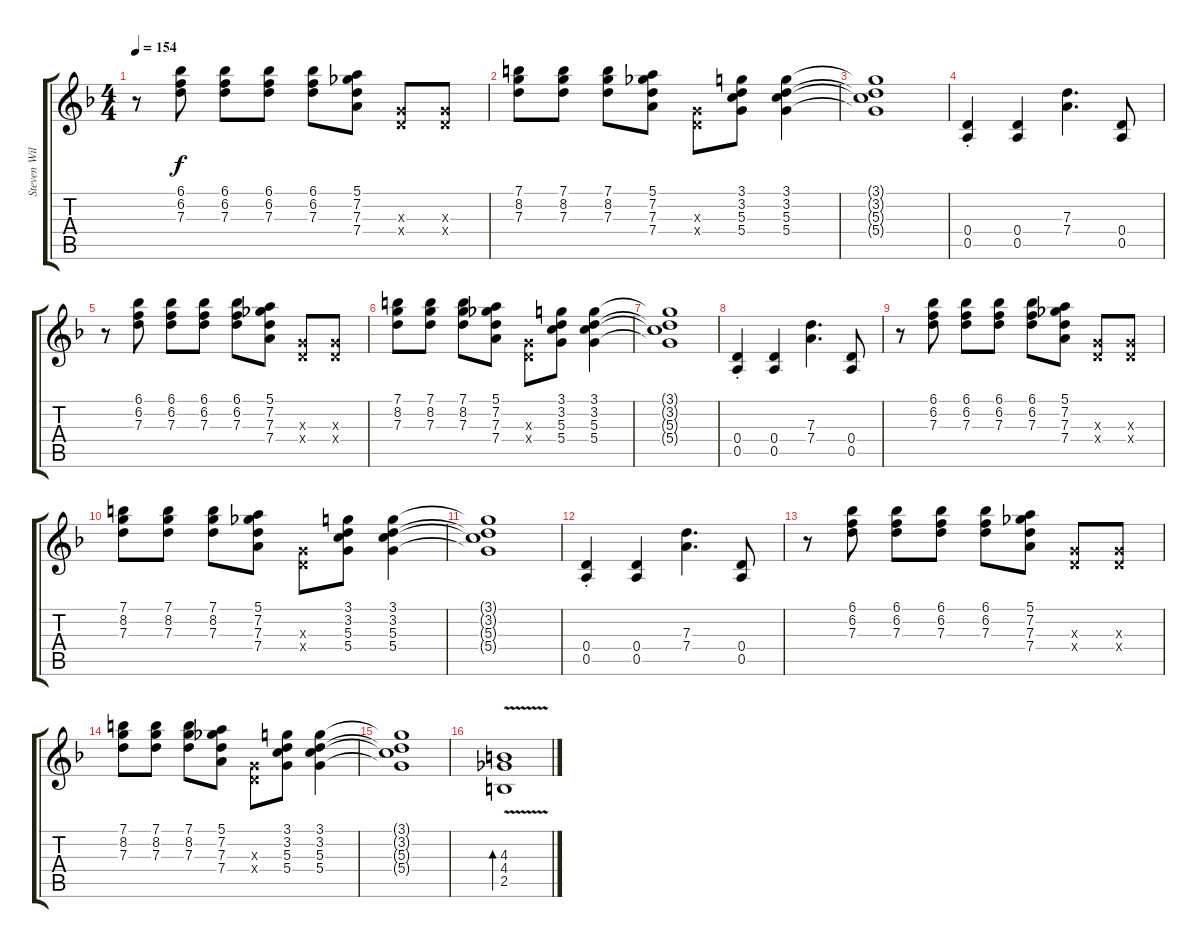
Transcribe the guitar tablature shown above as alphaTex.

\track ("Steven Wilson Clean Slide/Rhythm Guitar" "Steven Wil") {instrument electricguitarjazz}
\staff {score tabs}
\tuning (E4 B3 G3 D3 A2 E2) {hide}
\ts (4 4)
\tempo 154
\clef g2
\ks dminor
r.8{dy f} (6.1 6.2 7.3).8 (6.1 6.2 7.3).8 (6.1 6.2 7.3).8 (6.1 6.2 7.3).8 (5.1 7.2 7.3 7.4).8 (0.3{x} 0.4{x}).8 (0.3{x} 0.4{x}).8 |
(7.1 8.2 7.3).8 (7.1 8.2 7.3).8 (7.1 8.2 7.3).8 (5.1 7.2 7.3 7.4).8 (0.3{x} 0.4{x}).8 (3.1 3.2 5.3 5.4).8 (3.1 3.2 5.3 5.4).4 |
(3.1{t} 3.2{t} 5.3{t} 5.4{t}).1 |
(0.4{st} 0.5{st}).4 (0.4 0.5).4 (7.3 7.4).4{d} (0.4 0.5).8 |
r.8 (6.1 6.2 7.3).8 (6.1 6.2 7.3).8 (6.1 6.2 7.3).8 (6.1 6.2 7.3).8 (5.1 7.2 7.3 7.4).8 (0.3{x} 0.4{x}).8 (0.3{x} 0.4{x}).8 |
(7.1 8.2 7.3).8 (7.1 8.2 7.3).8 (7.1 8.2 7.3).8 (5.1 7.2 7.3 7.4).8 (0.3{x} 0.4{x}).8 (3.1 3.2 5.3 5.4).8 (3.1 3.2 5.3 5.4).4 |
(3.1{t} 3.2{t} 5.3{t} 5.4{t}).1 |
(0.4{st} 0.5{st}).4 (0.4 0.5).4 (7.3 7.4).4{d} (0.4 0.5).8 |
r.8 (6.1 6.2 7.3).8 (6.1 6.2 7.3).8 (6.1 6.2 7.3).8 (6.1 6.2 7.3).8 (5.1 7.2 7.3 7.4).8 (0.3{x} 0.4{x}).8 (0.3{x} 0.4{x}).8 |
(7.1 8.2 7.3).8 (7.1 8.2 7.3).8 (7.1 8.2 7.3).8 (5.1 7.2 7.3 7.4).8 (0.3{x} 0.4{x}).8 (3.1 3.2 5.3 5.4).8 (3.1 3.2 5.3 5.4).4 |
(3.1{t} 3.2{t} 5.3{t} 5.4{t}).1 |
(0.4{st} 0.5{st}).4 (0.4 0.5).4 (7.3 7.4).4{d} (0.4 0.5).8 |
r.8 (6.1 6.2 7.3).8 (6.1 6.2 7.3).8 (6.1 6.2 7.3).8 (6.1 6.2 7.3).8 (5.1 7.2 7.3 7.4).8 (0.3{x} 0.4{x}).8 (0.3{x} 0.4{x}).8 |
(7.1 8.2 7.3).8 (7.1 8.2 7.3).8 (7.1 8.2 7.3).8 (5.1 7.2 7.3 7.4).8 (0.3{x} 0.4{x}).8 (3.1 3.2 5.3 5.4).8 (3.1 3.2 5.3 5.4).4 |
(3.1{t} 3.2{t} 5.3{t} 5.4{t}).1 |
(4.3{v} 4.4{v} 2.5{v}).1{bd 240 volume 16 instrument distortionguitar}
